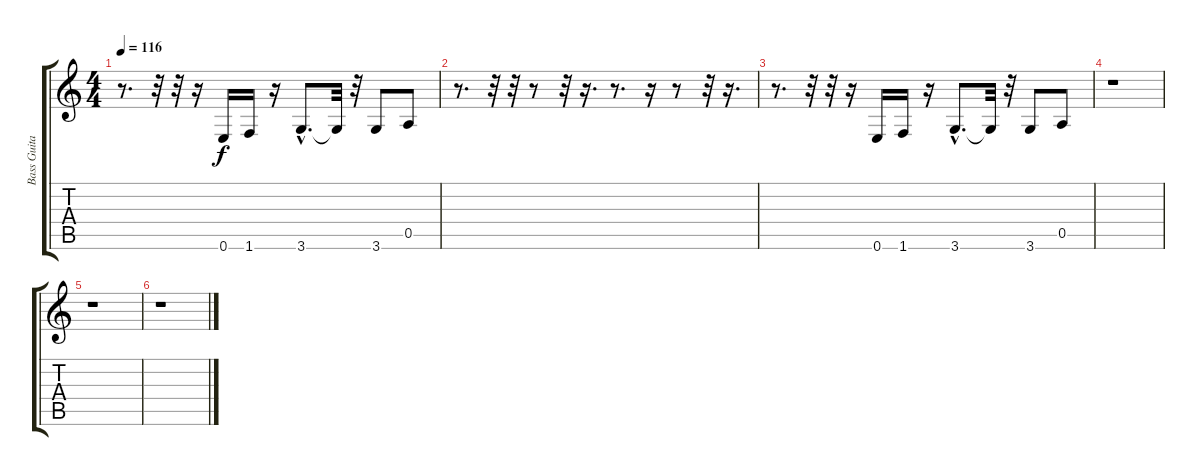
\track ("Bass Guitar" "Bass Guita") {instrument electricbasspick}
\staff {score tabs}
\tuning (E4 B3 G3 D3 A2 E2) {hide}
\ts (4 4)
\tempo 116
\clef g2
\ks c
r.8{d dy f} r.32 r.32 r.16 0.6.16 1.6.16 r.16 3.6{hac}.8{d} 3.6{t}.32 r.32 3.6.8 0.5.8 |
r.8{d} r.32 r.32 r.8 r.32 r.16{d} r.8{d} r.16 r.8 r.32 r.16{d} |
r.8{d} r.32 r.32 r.16 0.6.16 1.6.16 r.16 3.6{hac}.8{d} 3.6{t}.32 r.32 3.6.8 0.5.8 |
r.1 |
r.1 |
r.1
